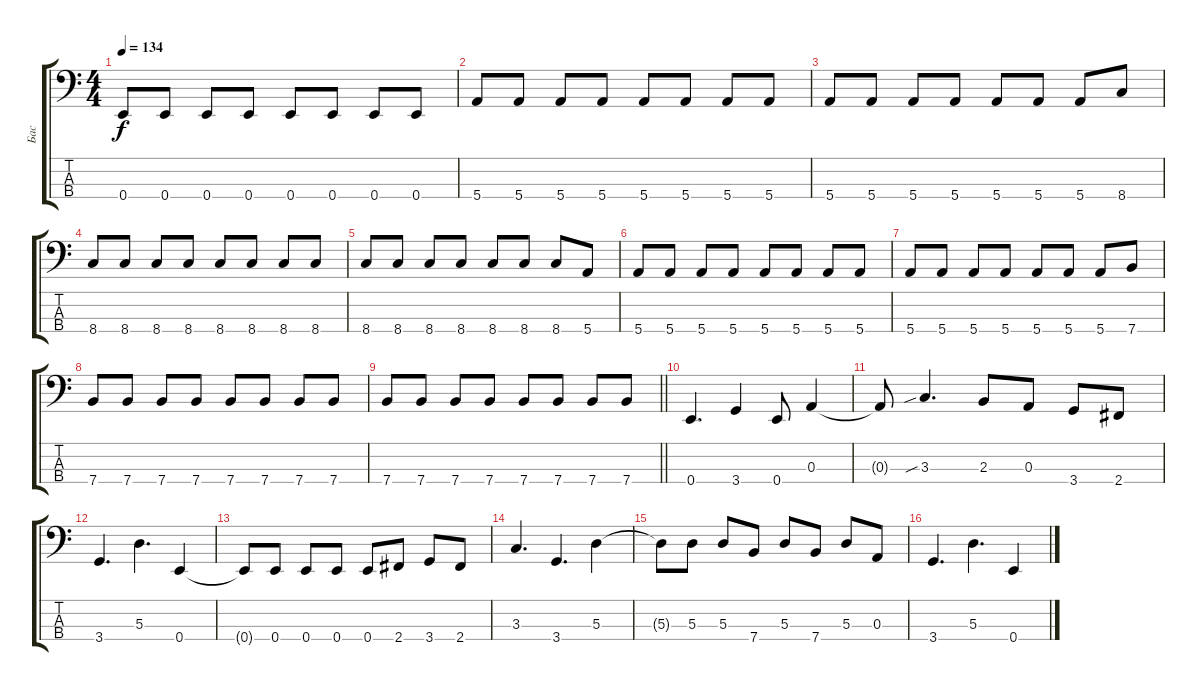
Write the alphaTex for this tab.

\track ("Бас" "Бас") {instrument electricbassfinger}
\staff {score tabs}
\tuning (G2 D2 A1 E1) {hide}
\ts (4 4)
\tempo 134
\clef f4
\ks c
0.4.8{dy f} 0.4.8 0.4.8 0.4.8 0.4.8 0.4.8 0.4.8 0.4.8 |
5.4.8 5.4.8 5.4.8 5.4.8 5.4.8 5.4.8 5.4.8 5.4.8 |
5.4.8 5.4.8 5.4.8 5.4.8 5.4.8 5.4.8 5.4.8 8.4.8 |
8.4.8 8.4.8 8.4.8 8.4.8 8.4.8 8.4.8 8.4.8 8.4.8 |
8.4.8 8.4.8 8.4.8 8.4.8 8.4.8 8.4.8 8.4.8 5.4.8 |
5.4.8 5.4.8 5.4.8 5.4.8 5.4.8 5.4.8 5.4.8 5.4.8 |
5.4.8 5.4.8 5.4.8 5.4.8 5.4.8 5.4.8 5.4.8 7.4.8 |
7.4.8 7.4.8 7.4.8 7.4.8 7.4.8 7.4.8 7.4.8 7.4.8 |
\barLineRight lightlight
7.4.8 7.4.8 7.4.8 7.4.8 7.4.8 7.4.8 7.4.8 7.4.8 |
0.4.4{d} 3.4.4 0.4.8 0.3.4 |
0.3{t}.8 3.3{sib}.4{d} 2.3.8 0.3.8 3.4.8 2.4.8 |
3.4.4{d} 5.3.4{d} 0.4.4 |
0.4{t}.8 0.4.8 0.4.8 0.4.8 0.4.8 2.4.8 3.4.8 2.4.8 |
3.3.4{d} 3.4.4{d} 5.3.4 |
5.3{t}.8 5.3.8 5.3.8 7.4.8 5.3.8 7.4.8 5.3.8 0.3.8 |
3.4.4{d} 5.3.4{d} 0.4.4
